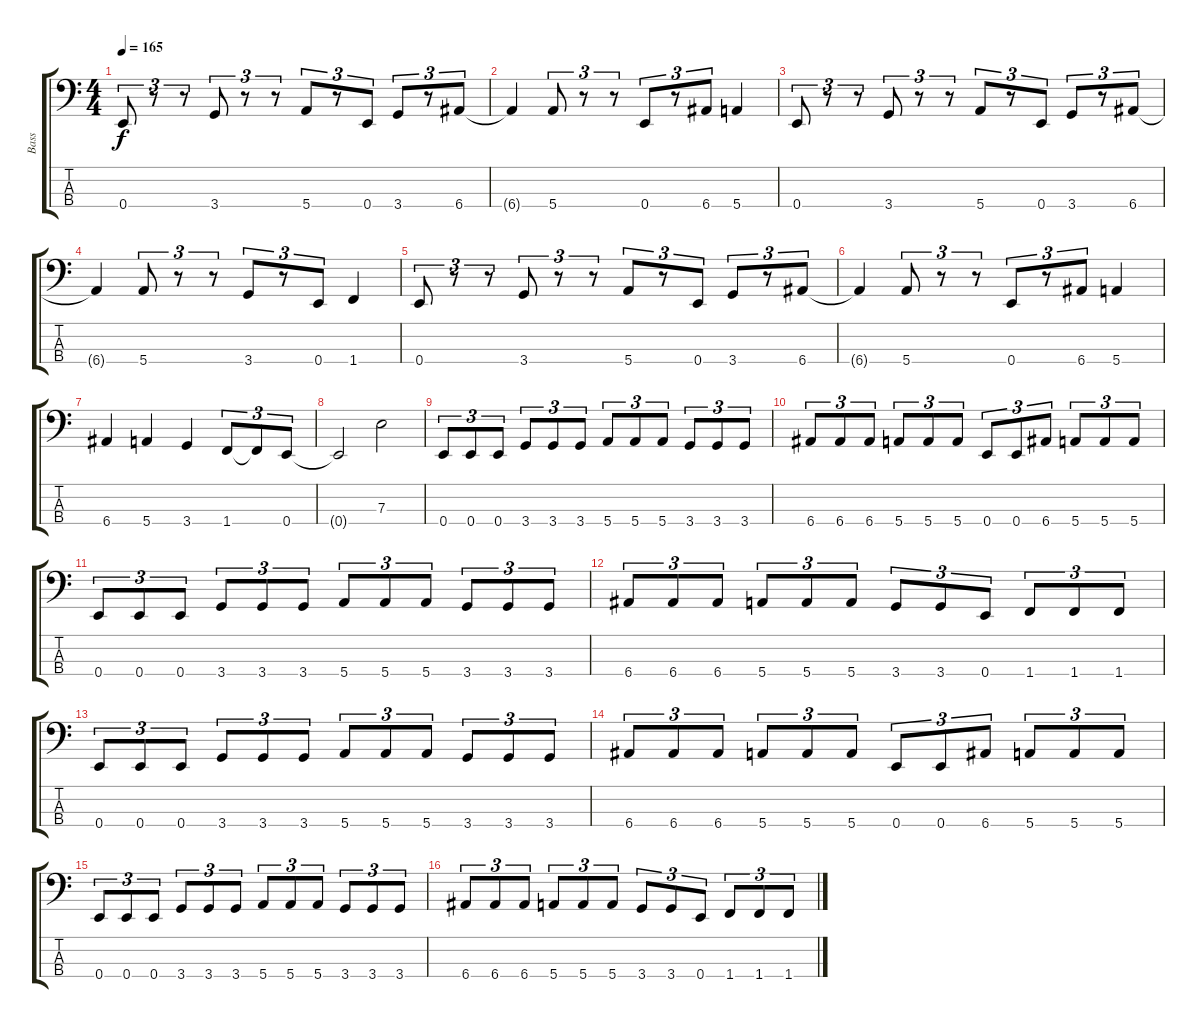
\track ("Bass" "Bass") {instrument electricbassfinger}
\staff {score tabs}
\tuning (G2 D2 A1 E1) {hide}
\ts (4 4)
\tempo 165
\clef f4
\ks c
0.4.8{tu (3 2) dy f} r.8{tu (3 2)} r.8{tu (3 2)} 3.4.8{tu (3 2)} r.8{tu (3 2)} r.8{tu (3 2)} 5.4.8{tu (3 2)} r.8{tu (3 2)} 0.4.8{tu (3 2)} 3.4.8{tu (3 2)} r.8{tu (3 2)} 6.4.8{tu (3 2)} |
6.4{t}.4 5.4.8{tu (3 2)} r.8{tu (3 2)} r.8{tu (3 2)} 0.4.8{tu (3 2)} r.8{tu (3 2)} 6.4.8{tu (3 2)} 5.4.4 |
0.4.8{tu (3 2)} r.8{tu (3 2)} r.8{tu (3 2)} 3.4.8{tu (3 2)} r.8{tu (3 2)} r.8{tu (3 2)} 5.4.8{tu (3 2)} r.8{tu (3 2)} 0.4.8{tu (3 2)} 3.4.8{tu (3 2)} r.8{tu (3 2)} 6.4.8{tu (3 2)} |
6.4{t}.4 5.4.8{tu (3 2)} r.8{tu (3 2)} r.8{tu (3 2)} 3.4.8{tu (3 2)} r.8{tu (3 2)} 0.4.8{tu (3 2)} 1.4.4 |
0.4.8{tu (3 2)} r.8{tu (3 2)} r.8{tu (3 2)} 3.4.8{tu (3 2)} r.8{tu (3 2)} r.8{tu (3 2)} 5.4.8{tu (3 2)} r.8{tu (3 2)} 0.4.8{tu (3 2)} 3.4.8{tu (3 2)} r.8{tu (3 2)} 6.4.8{tu (3 2)} |
6.4{t}.4 5.4.8{tu (3 2)} r.8{tu (3 2)} r.8{tu (3 2)} 0.4.8{tu (3 2)} r.8{tu (3 2)} 6.4.8{tu (3 2)} 5.4.4 |
6.4.4 5.4.4 3.4.4 1.4.8{tu (3 2)} 1.4{t}.8{tu (3 2)} 0.4.8{tu (3 2)} |
0.4{t}.2 7.3.2 |
0.4.8{tu (3 2)} 0.4.8{tu (3 2)} 0.4.8{tu (3 2)} 3.4.8{tu (3 2)} 3.4.8{tu (3 2)} 3.4.8{tu (3 2)} 5.4.8{tu (3 2)} 5.4.8{tu (3 2)} 5.4.8{tu (3 2)} 3.4.8{tu (3 2)} 3.4.8{tu (3 2)} 3.4.8{tu (3 2)} |
6.4.8{tu (3 2)} 6.4.8{tu (3 2)} 6.4.8{tu (3 2)} 5.4.8{tu (3 2)} 5.4.8{tu (3 2)} 5.4.8{tu (3 2)} 0.4.8{tu (3 2)} 0.4.8{tu (3 2)} 6.4.8{tu (3 2)} 5.4.8{tu (3 2)} 5.4.8{tu (3 2)} 5.4.8{tu (3 2)} |
0.4.8{tu (3 2)} 0.4.8{tu (3 2)} 0.4.8{tu (3 2)} 3.4.8{tu (3 2)} 3.4.8{tu (3 2)} 3.4.8{tu (3 2)} 5.4.8{tu (3 2)} 5.4.8{tu (3 2)} 5.4.8{tu (3 2)} 3.4.8{tu (3 2)} 3.4.8{tu (3 2)} 3.4.8{tu (3 2)} |
6.4.8{tu (3 2)} 6.4.8{tu (3 2)} 6.4.8{tu (3 2)} 5.4.8{tu (3 2)} 5.4.8{tu (3 2)} 5.4.8{tu (3 2)} 3.4.8{tu (3 2)} 3.4.8{tu (3 2)} 0.4.8{tu (3 2)} 1.4.8{tu (3 2)} 1.4.8{tu (3 2)} 1.4.8{tu (3 2)} |
0.4.8{tu (3 2)} 0.4.8{tu (3 2)} 0.4.8{tu (3 2)} 3.4.8{tu (3 2)} 3.4.8{tu (3 2)} 3.4.8{tu (3 2)} 5.4.8{tu (3 2)} 5.4.8{tu (3 2)} 5.4.8{tu (3 2)} 3.4.8{tu (3 2)} 3.4.8{tu (3 2)} 3.4.8{tu (3 2)} |
6.4.8{tu (3 2)} 6.4.8{tu (3 2)} 6.4.8{tu (3 2)} 5.4.8{tu (3 2)} 5.4.8{tu (3 2)} 5.4.8{tu (3 2)} 0.4.8{tu (3 2)} 0.4.8{tu (3 2)} 6.4.8{tu (3 2)} 5.4.8{tu (3 2)} 5.4.8{tu (3 2)} 5.4.8{tu (3 2)} |
0.4.8{tu (3 2)} 0.4.8{tu (3 2)} 0.4.8{tu (3 2)} 3.4.8{tu (3 2)} 3.4.8{tu (3 2)} 3.4.8{tu (3 2)} 5.4.8{tu (3 2)} 5.4.8{tu (3 2)} 5.4.8{tu (3 2)} 3.4.8{tu (3 2)} 3.4.8{tu (3 2)} 3.4.8{tu (3 2)} |
6.4.8{tu (3 2)} 6.4.8{tu (3 2)} 6.4.8{tu (3 2)} 5.4.8{tu (3 2)} 5.4.8{tu (3 2)} 5.4.8{tu (3 2)} 3.4.8{tu (3 2)} 3.4.8{tu (3 2)} 0.4.8{tu (3 2)} 1.4.8{tu (3 2)} 1.4.8{tu (3 2)} 1.4.8{tu (3 2)}
